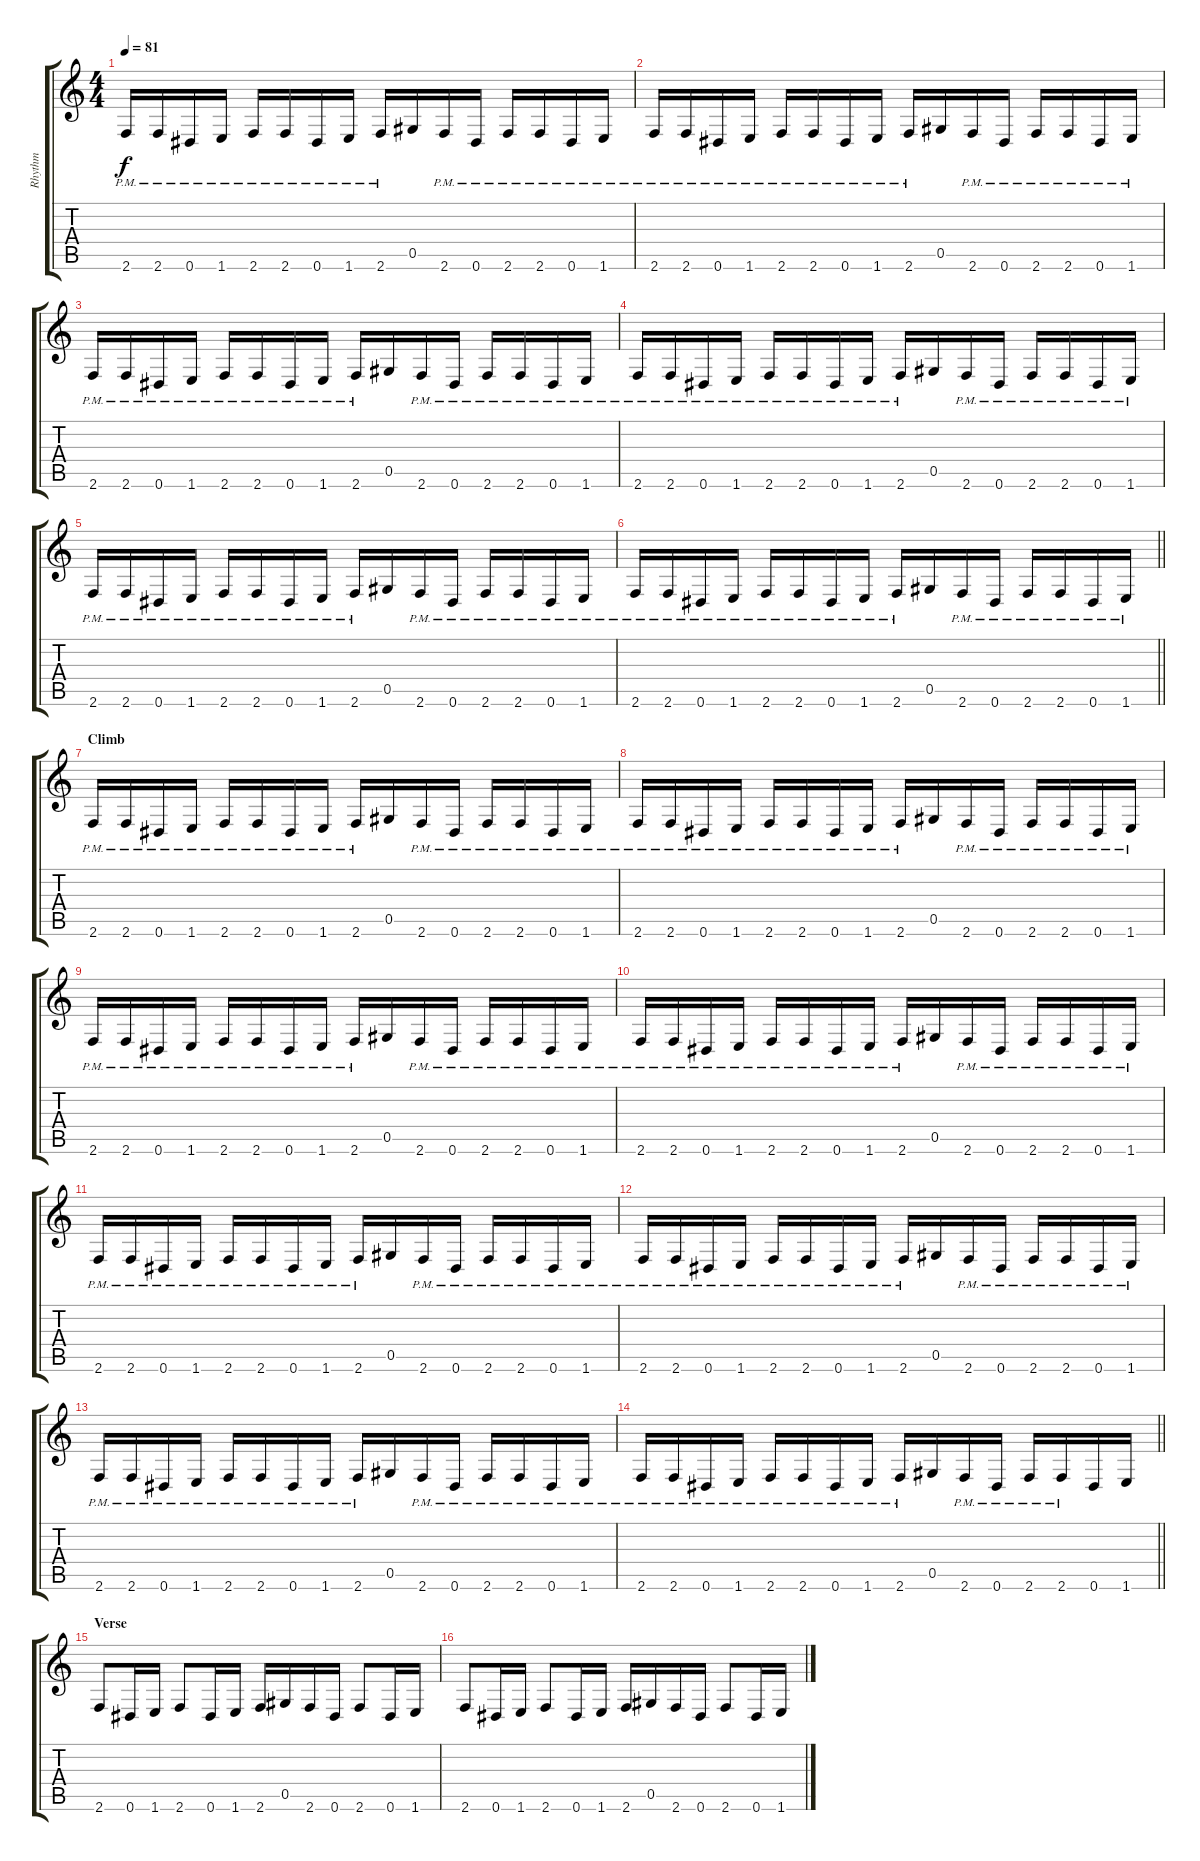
\track ("Rhythm" "Rhythm") {instrument distortionguitar}
\staff {score tabs}
\tuning (Eb4 Bb3 Gb3 Db3 Ab2 Eb2) {hide}
\ts (4 4)
\tempo 81
\clef g2
\ks c
2.6{pm}.16{dy f} 2.6{pm}.16 0.6{pm}.16 1.6{pm}.16 2.6{pm}.16 2.6{pm}.16 0.6{pm}.16 1.6{pm}.16 2.6{pm}.16 0.5.16 2.6{pm}.16 0.6{pm}.16 2.6{pm}.16 2.6{pm}.16 0.6{pm}.16 1.6{pm}.16 |
2.6{pm}.16 2.6{pm}.16 0.6{pm}.16 1.6{pm}.16 2.6{pm}.16 2.6{pm}.16 0.6{pm}.16 1.6{pm}.16 2.6{pm}.16 0.5.16 2.6{pm}.16 0.6{pm}.16 2.6{pm}.16 2.6{pm}.16 0.6{pm}.16 1.6{pm}.16 |
2.6{pm}.16 2.6{pm}.16 0.6{pm}.16 1.6{pm}.16 2.6{pm}.16 2.6{pm}.16 0.6{pm}.16 1.6{pm}.16 2.6{pm}.16 0.5.16 2.6{pm}.16 0.6{pm}.16 2.6{pm}.16 2.6{pm}.16 0.6{pm}.16 1.6{pm}.16 |
2.6{pm}.16 2.6{pm}.16 0.6{pm}.16 1.6{pm}.16 2.6{pm}.16 2.6{pm}.16 0.6{pm}.16 1.6{pm}.16 2.6{pm}.16 0.5.16 2.6{pm}.16 0.6{pm}.16 2.6{pm}.16 2.6{pm}.16 0.6{pm}.16 1.6{pm}.16 |
2.6{pm}.16 2.6{pm}.16 0.6{pm}.16 1.6{pm}.16 2.6{pm}.16 2.6{pm}.16 0.6{pm}.16 1.6{pm}.16 2.6{pm}.16 0.5.16 2.6{pm}.16 0.6{pm}.16 2.6{pm}.16 2.6{pm}.16 0.6{pm}.16 1.6{pm}.16 |
\barLineRight lightlight
2.6{pm}.16 2.6{pm}.16 0.6{pm}.16 1.6{pm}.16 2.6{pm}.16 2.6{pm}.16 0.6{pm}.16 1.6{pm}.16 2.6{pm}.16 0.5.16 2.6{pm}.16 0.6{pm}.16 2.6{pm}.16 2.6{pm}.16 0.6{pm}.16 1.6{pm}.16 |
\section ("" "Climb")
2.6{pm}.16 2.6{pm}.16 0.6{pm}.16 1.6{pm}.16 2.6{pm}.16 2.6{pm}.16 0.6{pm}.16 1.6{pm}.16 2.6{pm}.16 0.5.16 2.6{pm}.16 0.6{pm}.16 2.6{pm}.16 2.6{pm}.16 0.6{pm}.16 1.6{pm}.16 |
2.6{pm}.16 2.6{pm}.16 0.6{pm}.16 1.6{pm}.16 2.6{pm}.16 2.6{pm}.16 0.6{pm}.16 1.6{pm}.16 2.6{pm}.16 0.5.16 2.6{pm}.16 0.6{pm}.16 2.6{pm}.16 2.6{pm}.16 0.6{pm}.16 1.6{pm}.16 |
2.6{pm}.16 2.6{pm}.16 0.6{pm}.16 1.6{pm}.16 2.6{pm}.16 2.6{pm}.16 0.6{pm}.16 1.6{pm}.16 2.6{pm}.16 0.5.16 2.6{pm}.16 0.6{pm}.16 2.6{pm}.16 2.6{pm}.16 0.6{pm}.16 1.6{pm}.16 |
2.6{pm}.16 2.6{pm}.16 0.6{pm}.16 1.6{pm}.16 2.6{pm}.16 2.6{pm}.16 0.6{pm}.16 1.6{pm}.16 2.6{pm}.16 0.5.16 2.6{pm}.16 0.6{pm}.16 2.6{pm}.16 2.6{pm}.16 0.6{pm}.16 1.6{pm}.16 |
2.6{pm}.16 2.6{pm}.16 0.6{pm}.16 1.6{pm}.16 2.6{pm}.16 2.6{pm}.16 0.6{pm}.16 1.6{pm}.16 2.6{pm}.16 0.5.16 2.6{pm}.16 0.6{pm}.16 2.6{pm}.16 2.6{pm}.16 0.6{pm}.16 1.6{pm}.16 |
2.6{pm}.16 2.6{pm}.16 0.6{pm}.16 1.6{pm}.16 2.6{pm}.16 2.6{pm}.16 0.6{pm}.16 1.6{pm}.16 2.6{pm}.16 0.5.16 2.6{pm}.16 0.6{pm}.16 2.6{pm}.16 2.6{pm}.16 0.6{pm}.16 1.6{pm}.16 |
2.6{pm}.16 2.6{pm}.16 0.6{pm}.16 1.6{pm}.16 2.6{pm}.16 2.6{pm}.16 0.6{pm}.16 1.6{pm}.16 2.6{pm}.16 0.5.16 2.6{pm}.16 0.6{pm}.16 2.6{pm}.16 2.6{pm}.16 0.6{pm}.16 1.6{pm}.16 |
\barLineRight lightlight
2.6{pm}.16 2.6{pm}.16 0.6{pm}.16 1.6{pm}.16 2.6{pm}.16 2.6{pm}.16 0.6{pm}.16 1.6{pm}.16 2.6{pm}.16 0.5.16 2.6{pm}.16 0.6{pm}.16 2.6{pm}.16 2.6{pm}.16 0.6.16 1.6.16 |
\section ("" "Verse")
2.6.8 0.6.16 1.6.16 2.6.8 0.6.16 1.6.16 2.6.16 0.5.16 2.6.16 0.6.16 2.6.8 0.6.16 1.6.16 |
2.6.8 0.6.16 1.6.16 2.6.8 0.6.16 1.6.16 2.6.16 0.5.16 2.6.16 0.6.16 2.6.8 0.6.16 1.6.16
